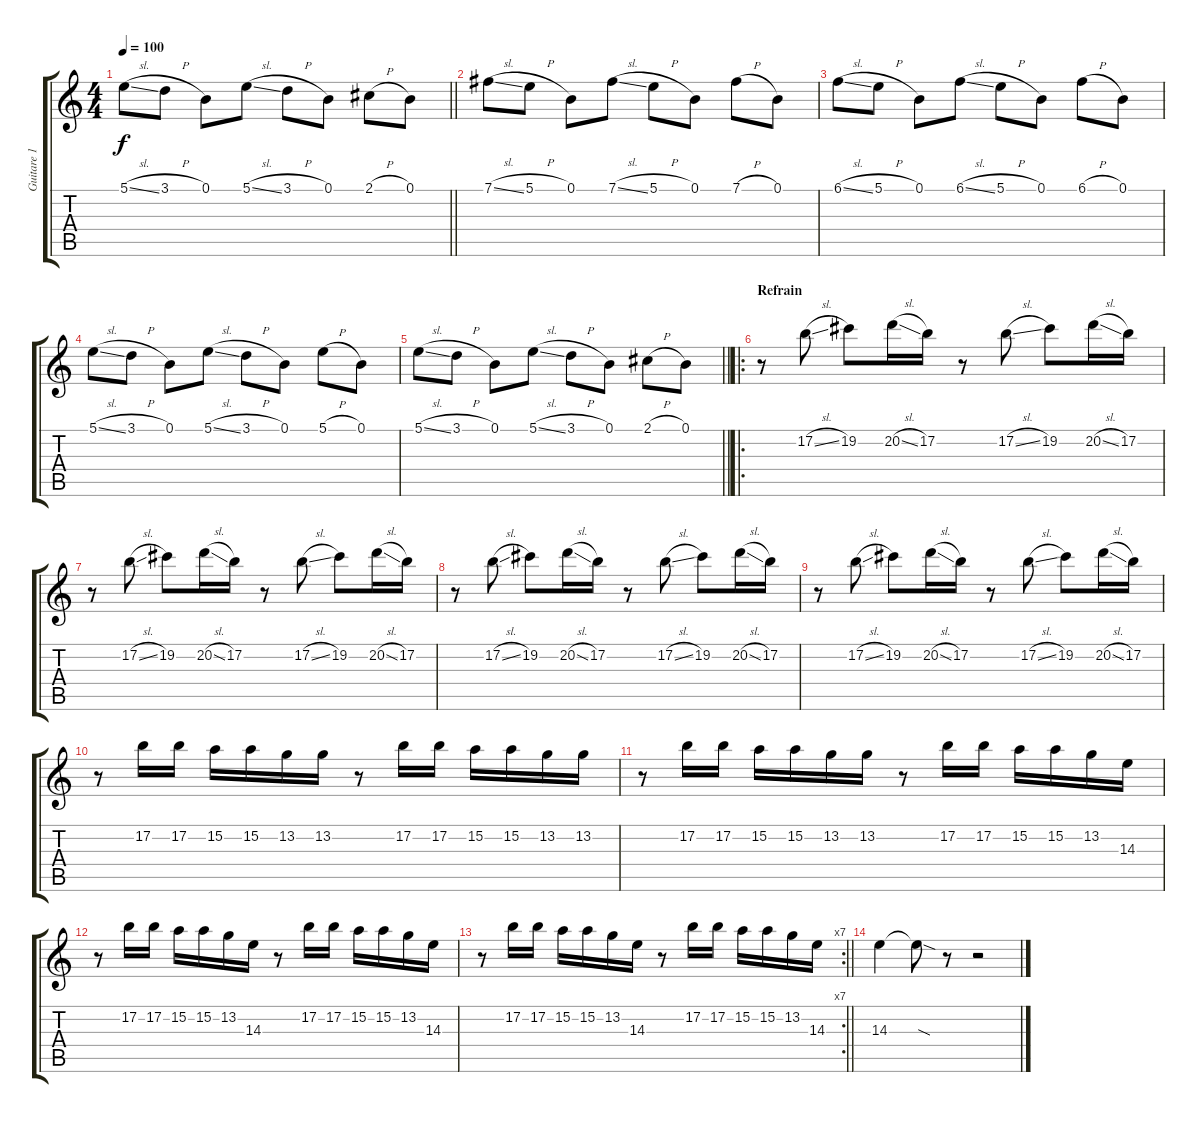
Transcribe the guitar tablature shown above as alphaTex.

\track ("Guitare 1" "Guitare 1") {instrument distortionguitar}
\staff {score tabs}
\tuning (B3 Gb3 D3 A2 E2 B1) {hide}
\ts (4 4)
\tempo 100
\clef g2
\barLineRight lightlight
\ks c
5.1{sl}.8{dy f} 3.1{h}.8 0.1.8 5.1{sl}.8 3.1{h}.8 0.1.8 2.1{h}.8 0.1.8 |
7.1{sl}.8 5.1{h}.8 0.1.8 7.1{sl}.8 5.1{h}.8 0.1.8 7.1{h}.8 0.1.8 |
6.1{sl}.8 5.1{h}.8 0.1.8 6.1{sl}.8 5.1{h}.8 0.1.8 6.1{h}.8 0.1.8 |
5.1{sl}.8 3.1{h}.8 0.1.8 5.1{sl}.8 3.1{h}.8 0.1.8 5.1{h}.8 0.1.8 |
\barLineRight lightlight
5.1{sl}.8 3.1{h}.8 0.1.8 5.1{sl}.8 3.1{h}.8 0.1.8 2.1{h}.8 0.1.8 |
\ro
\section ("" "Refrain")
r.8 17.2{sl}.8 19.2.8 20.2{sl}.16 17.2.16 r.8 17.2{sl}.8 19.2.8 20.2{sl}.16 17.2.16 |
r.8 17.2{sl}.8 19.2.8 20.2{sl}.16 17.2.16 r.8 17.2{sl}.8 19.2.8 20.2{sl}.16 17.2.16 |
r.8 17.2{sl}.8 19.2.8 20.2{sl}.16 17.2.16 r.8 17.2{sl}.8 19.2.8 20.2{sl}.16 17.2.16 |
r.8 17.2{sl}.8 19.2.8 20.2{sl}.16 17.2.16 r.8 17.2{sl}.8 19.2.8 20.2{sl}.16 17.2.16 |
r.8 17.2.16 17.2.16 15.2.16 15.2.16 13.2.16 13.2.16 r.8 17.2.16 17.2.16 15.2.16 15.2.16 13.2.16 13.2.16 |
r.8 17.2.16 17.2.16 15.2.16 15.2.16 13.2.16 13.2.16 r.8 17.2.16 17.2.16 15.2.16 15.2.16 13.2.16 14.3.16 |
r.8 17.2.16 17.2.16 15.2.16 15.2.16 13.2.16 14.3.16 r.8 17.2.16 17.2.16 15.2.16 15.2.16 13.2.16 14.3.16 |
\rc 7
\barLineRight lightlight
r.8 17.2.16 17.2.16 15.2.16 15.2.16 13.2.16 14.3.16 r.8 17.2.16 17.2.16 15.2.16 15.2.16 13.2.16 14.3.16 |
14.3.4 14.3{sod t}.8 r.8 r.2
